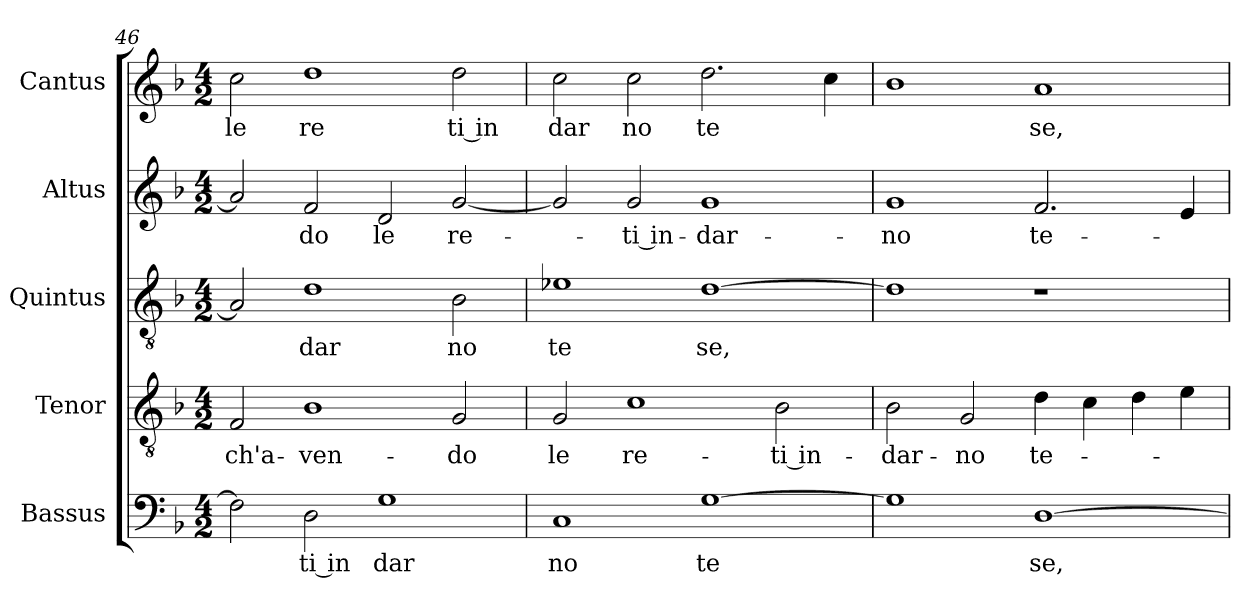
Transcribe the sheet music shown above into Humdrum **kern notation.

**kern	**text	**kern	**text	**kern	**text	**kern	**text	**kern	**text
*part5	*part5	*part4	*part4	*part3	*part3	*part2	*part2	*part1	*part1
*staff5	*staff5	*staff4	*staff4	*staff3	*staff3	*staff2	*staff2	*staff1	*staff1
*I"Bassus	*	*I"Tenor	*	*I"Quintus	*	*I"Altus	*	*I"Cantus	*
*I'Bassus	*	*I'Tenor	*	*I'Quintus	*	*I'Altus	*	*I'Cantus	*
*clefF4	*	*clefGv2	*	*clefGv2	*	*clefG2	*	*clefG2	*
*k[b-]	*	*k[b-]	*	*k[b-]	*	*k[b-]	*	*k[b-]	*
*F:	*	*F:	*	*F:	*	*F:	*	*F:	*
*M4/2	*	*M4/2	*	*M4/2	*	*M4/2	*	*M4/2	*
=46	=46	=46	=46	=46	=46	=46	=46	=46	=46
!	!	!	!LO:LY:b:cj	!	!	!	!	!	!LO:LY:b:cj
2F\]	.	2F/	ch'a-	2A/]	.	2a/]	.	2cc\	le
!	!LO:LY:b:rj	!	!LO:LY:b:cj	!	!LO:LY:b:cj	!	!LO:LY:b:cj	!	!LO:LY:b:cj
2D\	ti in	1B-	-ven-	1d	dar	2f/	-do	1dd	re
!	!LO:LY:b:cj	!	!	!	!	!	!LO:LY:b:cj	!	!
1G	dar	.	.	.	.	2d/	le	.	.
!	!	!	!LO:LY:b:cj	!	!LO:LY:b:cj	!	!LO:LY:b:cj	!	!LO:LY:b:rj
.	.	2G/	-do	2B-\	no	[<2g/	re-	2dd\	ti in
=47	=47	=47	=47	=47	=47	=47	=47	=47	=47
!	!LO:LY:b:cj	!	!LO:LY:b:cj	!	!LO:LY:b:cj	!	!	!	!LO:LY:b:cj
1C	no	2G/	le	1e-	te	2g/]	.	2cc\	dar
!	!	!	!LO:LY:b:cj	!	!	!	!LO:LY:b:rj	!	!LO:LY:b:cj
.	.	1c	re-	.	.	(2g/	-ti in-	2cc\	no
!	!LO:LY:b:cj	!	!	!	!LO:LY:b:cj	!	!LO:LY:b:cj	!	!LO:LY:b:cj
[>1G	te	.	.	[>1d	se,	1g	-dar-	2.dd\	te
!	!	!	!LO:LY:b:rj	!	!	!	!	!	!
.	.	2B-\	-ti in-	.	.	.	.	.	.
.	.	.	.	.	.	.	.	4cc\	.
=48	=48	=48	=48	=48	=48	=48	=48	=48	=48
!	!	!	!LO:LY:b:cj	!	!	!	!LO:LY:b:cj	!	!
1G]	.	2B-\	-dar-	1d]	.	1g	-no	1b-	.
!	!	!	!LO:LY:b:cj	!	!	!	!	!	!
.	.	2G/	-no	.	.	.	.	.	.
!	!LO:LY:b:cj	!	!LO:LY:b:cj	!	!	!	!LO:LY:b:cj	!	!LO:LY:b:cj
[>1D	se,	4d\	te-	1r	.	2.f/	te-	1a	se,
.	.	4c\	.	.	.	.	.	.	.
.	.	4d\	.	.	.	.	.	.	.
.	.	4e\	.	.	.	4e/	.	.	.
=	=	=	=	=	=	=	=	=	=
*-	*-	*-	*-	*-	*-	*-	*-	*-	*-
